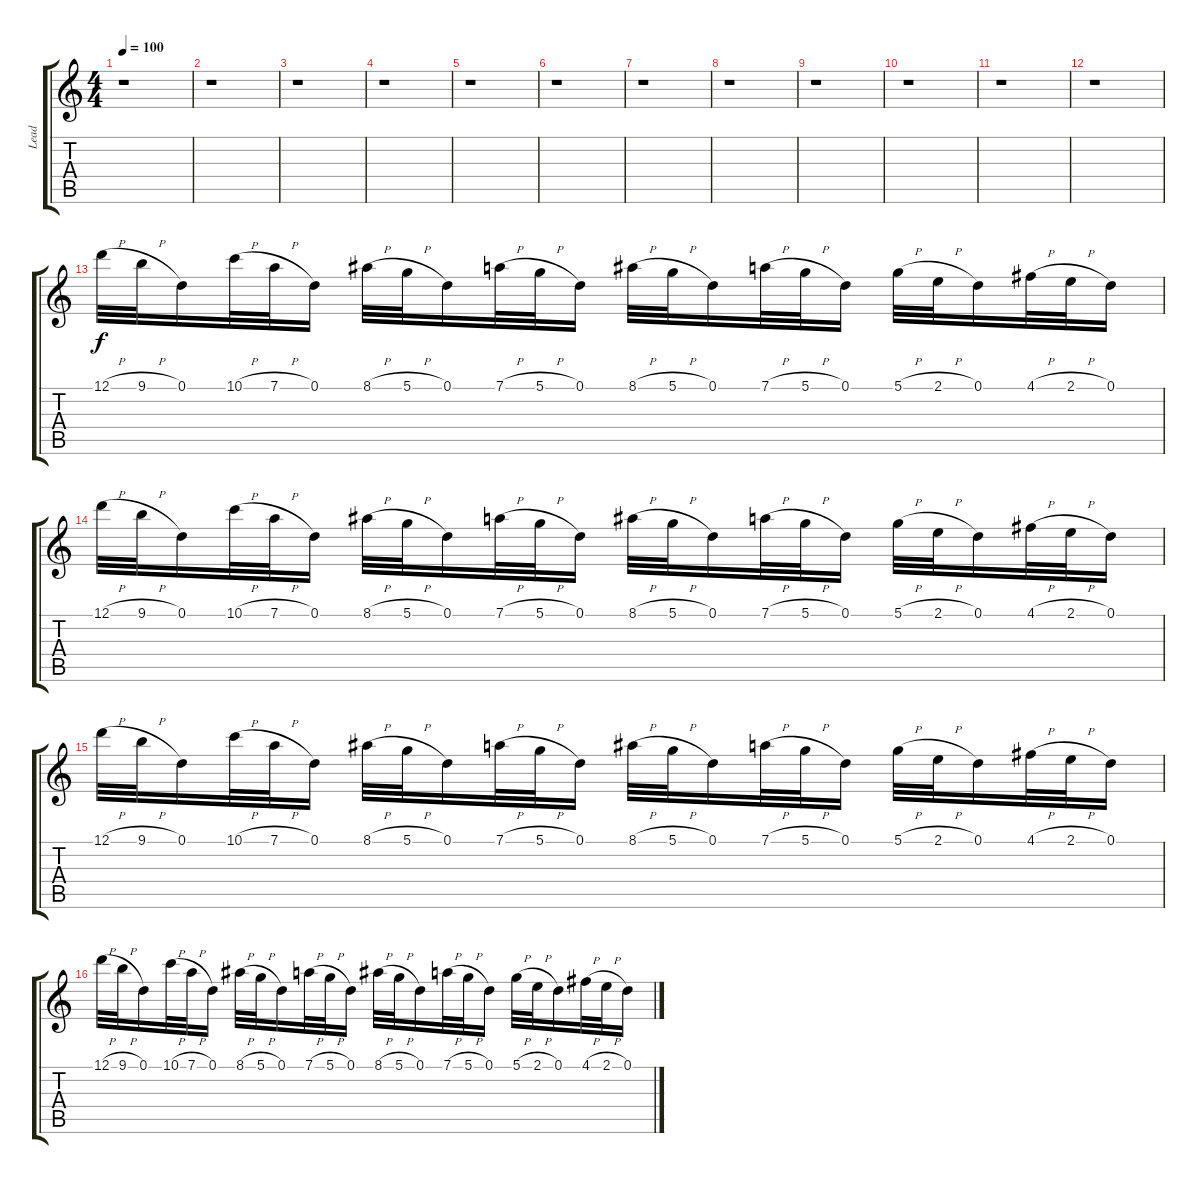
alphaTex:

\track ("Lead" "Lead") {instrument distortionguitar}
\staff {score tabs}
\tuning (D4 A3 F3 C3 G2 D2) {hide}
\ts (4 4)
\tempo 100
\clef g2
\ks c
r.1{dy f} |
r.1 |
r.1 |
r.1 |
r.1 |
r.1 |
r.1 |
r.1 |
r.1 |
r.1 |
r.1 |
r.1 |
12.1{h}.32 9.1{h}.32 0.1.16 10.1{h}.32 7.1{h}.32 0.1.16 8.1{h}.32 5.1{h}.32 0.1.16 7.1{h}.32 5.1{h}.32 0.1.16 8.1{h}.32 5.1{h}.32 0.1.16 7.1{h}.32 5.1{h}.32 0.1.16 5.1{h}.32 2.1{h}.32 0.1.16 4.1{h}.32 2.1{h}.32 0.1.16 |
12.1{h}.32 9.1{h}.32 0.1.16 10.1{h}.32 7.1{h}.32 0.1.16 8.1{h}.32 5.1{h}.32 0.1.16 7.1{h}.32 5.1{h}.32 0.1.16 8.1{h}.32 5.1{h}.32 0.1.16 7.1{h}.32 5.1{h}.32 0.1.16 5.1{h}.32 2.1{h}.32 0.1.16 4.1{h}.32 2.1{h}.32 0.1.16 |
12.1{h}.32 9.1{h}.32 0.1.16 10.1{h}.32 7.1{h}.32 0.1.16 8.1{h}.32 5.1{h}.32 0.1.16 7.1{h}.32 5.1{h}.32 0.1.16 8.1{h}.32 5.1{h}.32 0.1.16 7.1{h}.32 5.1{h}.32 0.1.16 5.1{h}.32 2.1{h}.32 0.1.16 4.1{h}.32 2.1{h}.32 0.1.16 |
12.1{h}.32 9.1{h}.32 0.1.16 10.1{h}.32 7.1{h}.32 0.1.16 8.1{h}.32 5.1{h}.32 0.1.16 7.1{h}.32 5.1{h}.32 0.1.16 8.1{h}.32 5.1{h}.32 0.1.16 7.1{h}.32 5.1{h}.32 0.1.16 5.1{h}.32 2.1{h}.32 0.1.16 4.1{h}.32 2.1{h}.32 0.1.16
